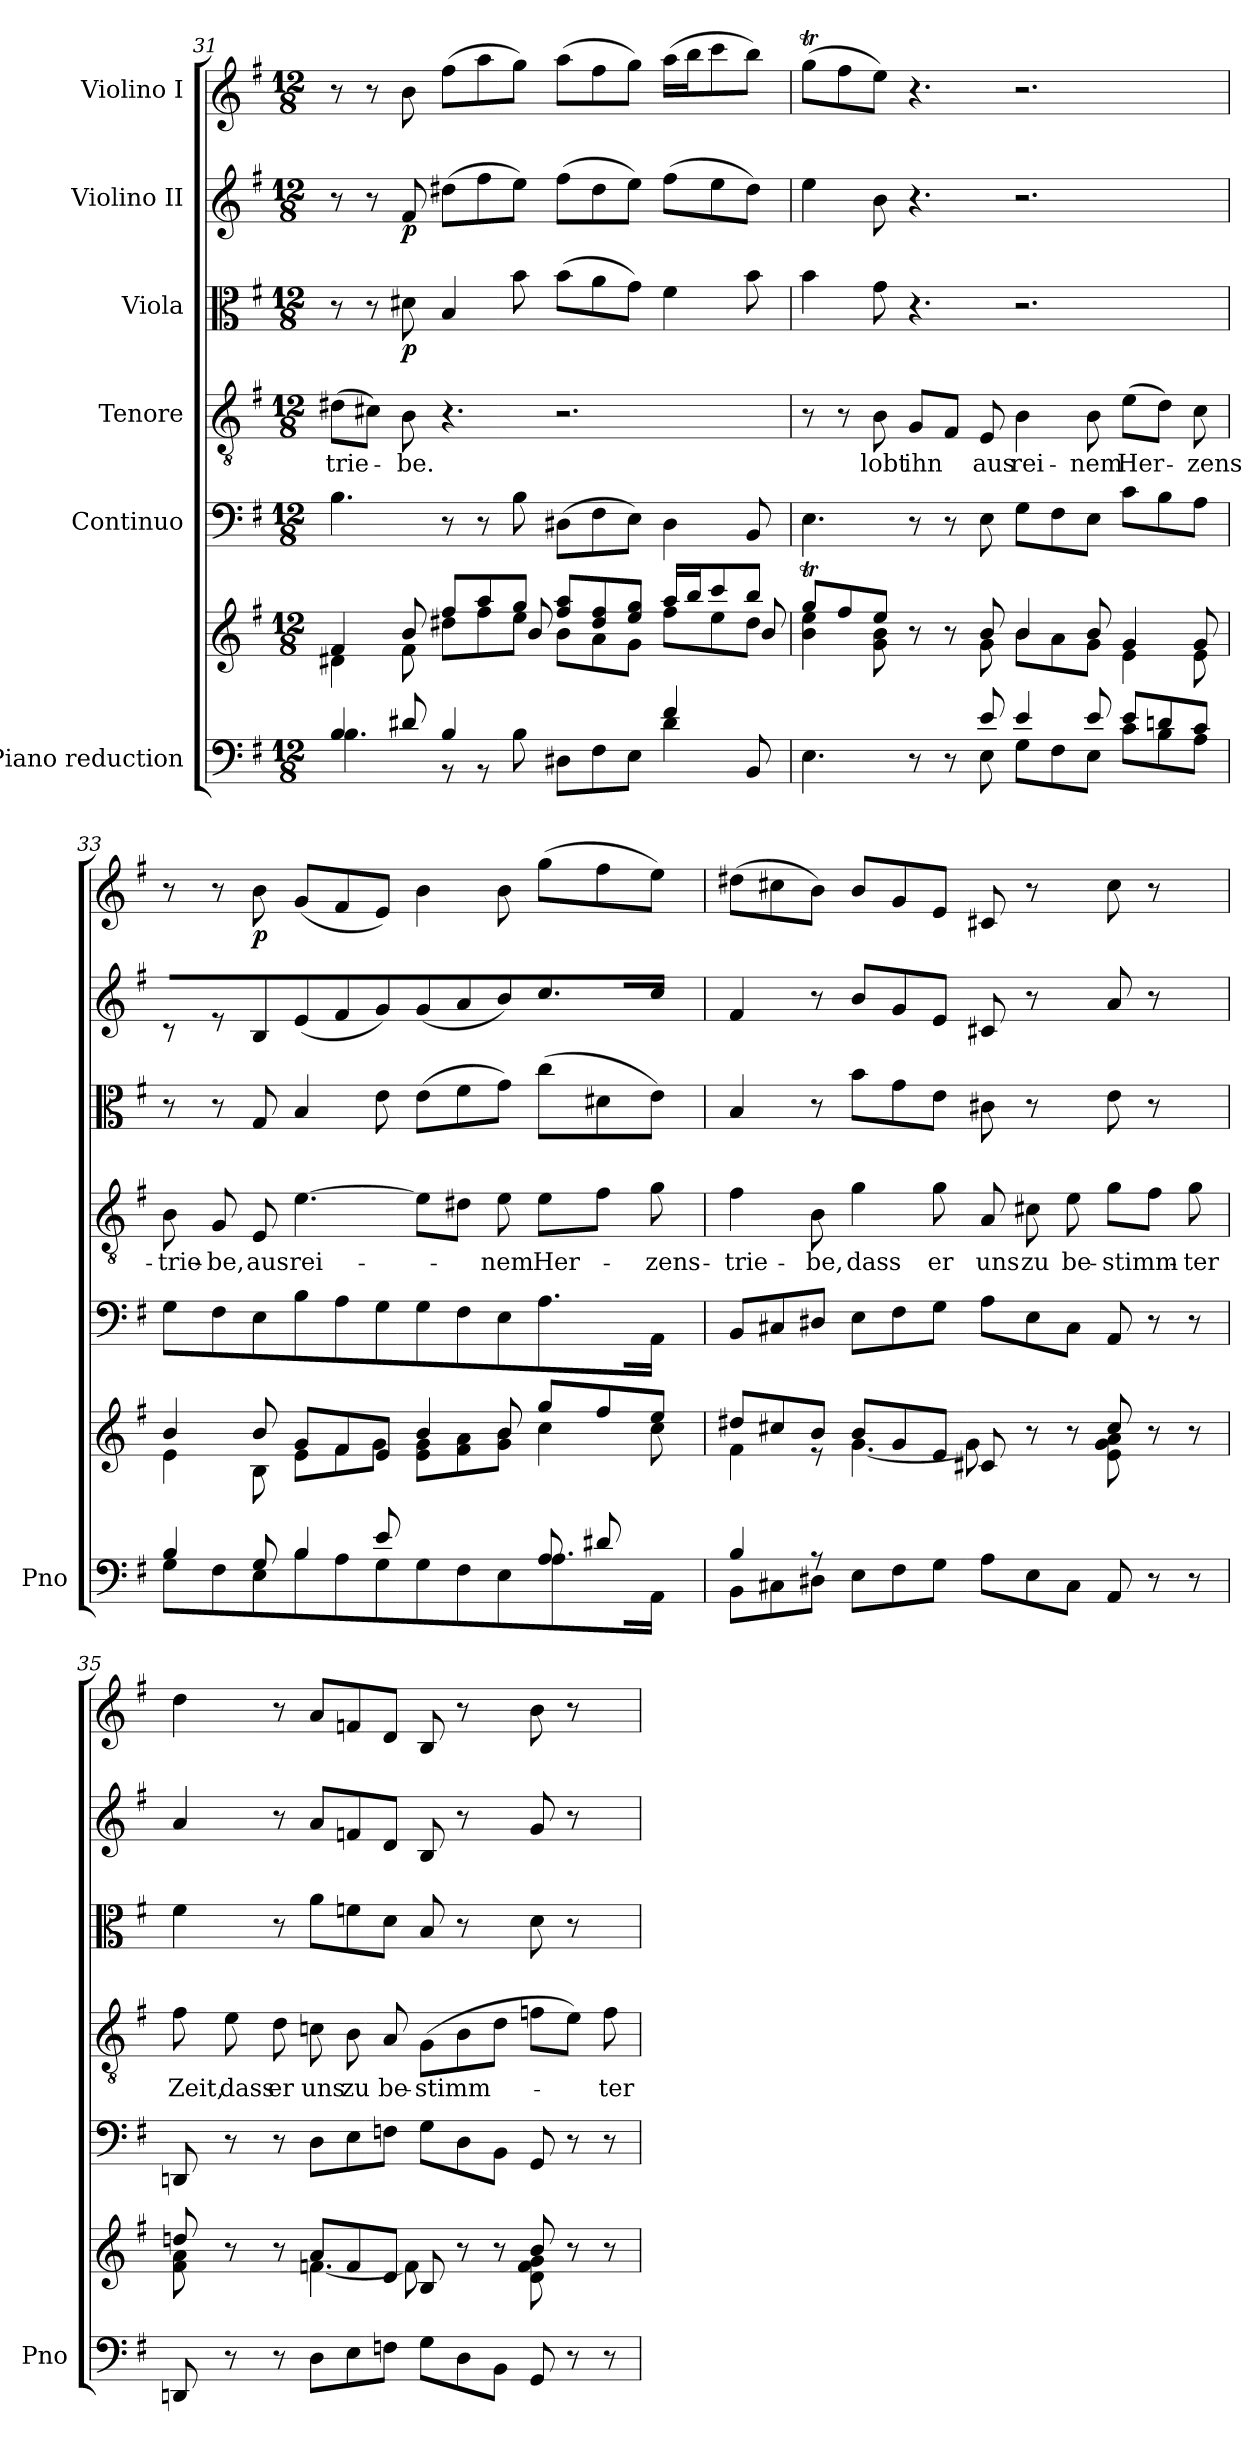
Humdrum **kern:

**kern	**kern	**kern	**kern	**text	**kern	**dynam	**kern	**dynam	**kern	**dynam
*part6	*part6	*part5	*part4	*part4	*part3	*part3	*part2	*part2	*part1	*part1
*staff7	*staff6	*staff5	*staff4	*staff4	*staff3	*staff3	*staff2	*staff2	*staff1	*staff1
*I"Piano reduction	*	*I"Continuo	*I"Tenore	*	*I"Viola	*	*I"Violino II	*	*I"Violino I	*
*I'Pno	*	*	*	*	*	*	*	*	*	*
*clefF4	*clefG2	*clefF4	*clefGv2	*	*clefC3	*	*clefG2	*	*clefG2	*
*k[f#]	*k[f#]	*k[f#]	*k[f#]	*	*k[f#]	*	*k[f#]	*	*k[f#]	*
*M12/8	*M12/8	*M12/8	*M12/8	*	*M12/8	*	*M12/8	*	*M12/8	*
=31	=31	=31	=31	=31	=31	=31	=31	=31	=31	=31
*^	*^	*	*	*	*	*	*	*	*	*
*	*	*	*^	*	*	*	*	*	*	*	*	*
!	!	!	!	!	!	!	!LO:LY:b	!	!	!	!	!	!
4B/	4.B\	4f#/	4d#X\	8ryy	4.B\	(8d#X\L	-trie-	8r	.	8r	.	8r	.
*	*	*	*v	*v	*	*	*	*	*	*	*	*	*
.	.	.	.	.	8c#X\J)	.	8r	.	8r	.	8r	.
!	!	!	!	!	!	!LO:LY:b	!	!LO:DY:b	!	!LO:DY:b	!	!LO:DY:b
!	!	!	!	!	!	!	!	!	!	!	!	!LO:DY:n=1:b
!	!	!	!	!	!	!	!	!	!	!	!	!LO:DY:n=2:b
8d#X/	.	8b/	8f#\	.	8B\	-be.	8d#X\	p	8f#/	p	8b\	other-dynamics p other-dynamics
4B/	8r	8ff#/L	8dd#X\L	8r	4.r	.	4B/	.	(8dd#X\L	.	(8ff#\L	.
.	8r	8aa/	8ff#\	8r	.	.	.	.	8ff#\	.	8aa\	.
*	*	*	*^	*	*	*	*	*	*	*	*	*
8ryy	8B\	8gg/J	8ee\J	8b/	8B\	.	.	8b\	.	8ee\J)	.	8gg\J)	.
4.ryy	8D#X\L	8ff#/ 8aa/L	8b\L	8ryy	(8D#X\L	2.r	.	(8b\L	.	(8ff#\L	.	(8aa\L	.
*	*	*	*v	*v	*	*	*	*	*	*	*	*	*
.	8F#\	8dd#/ 8ff#/	8a\	8F#\	.	.	8a\	.	8dd#\	.	8ff#\	.
.	8E\J	8ee/ 8gg/J	8g\J	8E\J)	.	.	8g\J)	.	8ee\J)	.	8gg\J)	.
4f#/	4d#\	16aa/LL	8ff#\L	4D#\	.	.	4f#\	.	(8ff#\L	.	(16aa\LL	.
.	.	16bb/J	.	.	.	.	.	.	.	.	16bb\J	.
.	.	8ccc/	8ee\	.	.	.	.	.	8ee\	.	8ccc\	.
*	*	*	*^	*	*	*	*	*	*	*	*	*
8ryy	8BB/	8bb/J	8dd#\J	8b/	8BB/	.	.	8b\	.	8dd#\J)	.	8bb\J)	.
*	*	*	*v	*v	*	*	*	*	*	*	*	*	*
=32	=32	=32	=32	=32	=32	=32	=32	=32	=32	=32	=32	=32
4.ryy	4.E\	8ggT/L	4b\ 4ee\	4.E\	8r	.	4b\	.	4ee\	.	(8ggT\L	.
.	.	8ff#/	.	.	8r	.	.	.	.	.	8ff#\	.
!	!	!	!	!	!	!LO:LY:b	!	!	!	!	!	!
.	.	8ee/J	8g\ 8b\	.	8B\	lobt	8g\	.	8b\	.	8ee\J)	.
!	!	!	!	!	!	!LO:LY:b	!	!	!	!	!	!
8r	8ryy	8r	8ryy	8r	8G/L	ihn	4.r	.	4.r	.	4.r	.
8r	8ryy	8r	8ryy	8r	8F#/J	.	.	.	.	.	.	.
!	!	!	!	!	!	!LO:LY:b	!	!	!	!	!	!
8e/	8E\	8b/	8g\	8E\	8E/	aus	.	.	.	.	.	.
!	!	!	!	!	!	!LO:LY:b	!	!	!	!	!	!
4e/	8G\L	4b/	8b\L	8G\L	4B\	rei-	2.r	.	2.r	.	2.r	.
.	8F#\	.	8a\	8F#\	.	.	.	.	.	.	.	.
!	!	!	!	!	!	!LO:LY:b	!	!	!	!	!	!
8e/	8E\J	8b/	8g\J	8E\J	8B\	-nem	.	.	.	.	.	.
!	!	!	!	!	!	!LO:LY:b	!	!	!	!	!	!
8e/L	8c\L	4g/	4e\	8c\L	(8e\L	Her-	.	.	.	.	.	.
8dn/	8B\	.	.	8B\	8d\J)	.	.	.	.	.	.	.
!	!	!	!	!	!	!LO:LY:b	!	!	!	!	!	!
8c/J	8A\J	8g/	8e\	8A\J	8c\	-zens-	.	.	.	.	.	.
!!LO:PB:g=z
=33	=33	=33	=33	=33	=33	=33	=33	=33	=33	=33	=33	=33
*	*	*	*^	*	*	*	*	*	*	*	*	*
!	!	!	!	!	!	!	!LO:LY:b	!	!	!	!	!	!
4B/	8G\L	4b/	4e\	4.ryy	8G\L	8B\	-trie-	8r	.	8r	.	8r	.
!	!	!	!	!	!	!	!LO:LY:b	!	!	!	!	!	!
.	8F#\	.	.	.	8F#\	8G/	-be,	8r	.	8r	.	8r	.
!	!	!	!	!	!	!	!LO:LY:b	!	!	!	!	!	!LO:DY:b
8G/	8E\J	8b/	8B\	.	8E\J	8E/	aus	8G/	.	8B/	.	8b\	p
*	*	*	*v	*v	*	*	*	*	*	*	*	*	*
!	!	!	!	!	!	!LO:LY:b	!	!	!	!	!	!
4B/	8B\L	8g/L	8e\L	8B\L	[4.e\	rei-	4B/	.	(8e/L	.	(8g/L	.
.	8A\	8f#/	8f#\	8A\	.	.	.	.	8f#/	.	8f#/	.
8e/	8G\J	8e/J	8g\J	8G\J	.	.	8e\	.	8g/J)	.	8e/J)	.
4.ryy	8G\L	4b/	8e\ 8g\L	8G\L	8e\L]	.	(8e\L	.	(8g/L	.	4b\	.
.	8F#\	.	8f#\ 8a\	8F#\	8d#X\J	.	8f#\	.	8a/	.	.	.
!	!	!	!	!	!	!LO:LY:b	!	!	!	!	!	!
.	8E\J	8b/	8g\ 8b\J	8E\J	8e\	-nem	8g\J)	.	8b/J)	.	8b\	.
!	!	!	!	!	!	!LO:LY:b	!	!	!	!	!	!
8A/L	8.A\L	8gg/L	4cc\	8.A\L	8e\L	Her-	(8cc\L	.	8.cc\L	.	(8gg\L	.
8d#X/	.	8ff#/	.	.	8f#\J	.	8d#X\	.	.	.	8ff#\	.
.	16ryy	.	.	16ryy	.	.	.	.	16ryy	.	.	.
*	*	*	*^	*	*	*	*	*	*	*	*	*
!	!	!	!	!	!	!	!LO:LY:b	!	!	!	!	!	!
8ryy	16AA\JJ	8ee/J	8cc\	8e\J	16AA\JJ	8g\	-zens-	8e\J)	.	16cc\JJ	.	8ee\J)	.
.	16ryy	.	.	.	16ryy	.	.	.	.	16ryy	.	.	.
*	*	*	*v	*v	*	*	*	*	*	*	*	*	*
=34	=34	=34	=34	=34	=34	=34	=34	=34	=34	=34	=34	=34
!	!	!	!	!	!	!LO:LY:b	!	!	!	!	!	!
4B/	8BB\L	8dd#X/L	4f#\	8BB/L	4f#\	-trie-	4B/	.	4f#/	.	(8dd#X\L	.
.	8C#X\	8cc#X/	.	8C#X/	.	.	.	.	.	.	8cc#X\	.
!	!	!	!	!	!	!LO:LY:b	!	!	!	!	!	!
8r	8D#X\J	8b/J	8r	8D#X/J	8B\	-be,	8r	.	8r	.	8b\J)	.
!	!	!	!	!	!	!LO:LY:b	!	!	!	!	!	!
4.ryy	8E\L	8b/L	[4.g\	8E\L	4g\	dass	8b\L	.	8b/L	.	8b/L	.
.	8F#\	8g/	.	8F#\	.	.	8g\	.	8g/	.	8g/	.
!	!	!	!	!	!	!LO:LY:b	!	!	!	!	!	!
.	8G\J	8e/J	.	8G\J	8g\	er	8e\J	.	8e/J	.	8e/J	.
!	!	!	!	!	!	!LO:LY:b	!	!	!	!	!	!
4.ryy	8A\L	8c#X/	8g\]	8A\L	8A/	uns	8c#X\	.	8c#X/	.	8c#X/	.
!	!	!	!	!	!	!LO:LY:b	!	!	!	!	!	!
.	8E\	8r	8ryy	8E\	8c#X\	zu	8r	.	8r	.	8r	.
!	!	!	!	!	!	!LO:LY:b	!	!	!	!	!	!
.	8C#\J	8r	8ryy	8C#\J	8e\	be-	8ryy	.	8ryy	.	8ryy	.
!	!	!	!	!	!	!LO:LY:b	!	!	!	!	!	!
8AA/	8ryy	8cc#/	8e\ 8g\ 8a\	8AA/	8g\L	-stimm-	8e\	.	8a/	.	8cc#\	.
8r	8ryy	8r	8ryy	8r	8f#\J	.	8r	.	8r	.	8r	.
!	!	!	!	!	!	!LO:LY:b	!	!	!	!	!	!
8r	8ryy	8r	8ryy	8r	8g\	-ter	8ryy	.	8ryy	.	8ryy	.
=35	=35	=35	=35	=35	=35	=35	=35	=35	=35	=35	=35	=35
!	!	!	!	!	!	!LO:LY:b	!	!	!	!	!	!
*v	*v	*	*	*	*	*	*	*	*	*	*	*
8DDn/	8ddn/	8f#\ 8a\	8DDn/	8f#\	Zeit,	4f#\	.	4a/	.	4dd\	.
!	!	!	!	!	!LO:LY:b	!	!	!	!	!	!
8r	8r	8ryy	8r	8e\	dass	.	.	.	.	.	.
!	!	!	!	!	!LO:LY:b	!	!	!	!	!	!
8r	8r	8ryy	8r	8d\	er	8r	.	8r	.	8r	.
!	!	!	!	!	!LO:LY:b	!	!	!	!	!	!
8D\L	8a/L	[4.fn\	8D\L	8cn\	uns	8a\L	.	8a/L	.	8a/L	.
!	!	!	!	!	!LO:LY:b	!	!	!	!	!	!
8E\	8f/	.	8E\	8B\	zu	8fn\	.	8fn/	.	8fn/	.
!	!	!	!	!	!LO:LY:b	!	!	!	!	!	!
8Fn\J	8d/J	.	8Fn\J	8A/	be-	8d\J	.	8d/J	.	8d/J	.
!	!	!	!	!	!LO:LY:b	!	!	!	!	!	!
8G\L	8B/	8f\]	8G\L	(8G\L	-stimm-	8B/	.	8B/	.	8B/	.
8D\	8r	8ryy	8D\	8B\	.	8r	.	8r	.	8r	.
8BB\J	8r	8ryy	8BB\J	8d\J	.	8ryy	.	8ryy	.	8ryy	.
8GG/	8b/	8d\ 8f\ 8g\	8GG/	8fn\L	.	8d\	.	8g/	.	8b\	.
8r	8r	8ryy	8r	8e\J)	.	8r	.	8r	.	8r	.
!	!	!	!	!	!LO:LY:b	!	!	!	!	!	!
8r	8r	8ryy	8r	8f\	-ter	8ryy	.	8ryy	.	8ryy	.
*	*v	*v	*	*	*	*	*	*	*	*	*
=	=	=	=	=	=	=	=	=	=	=
*-	*-	*-	*-	*-	*-	*-	*-	*-	*-	*-
